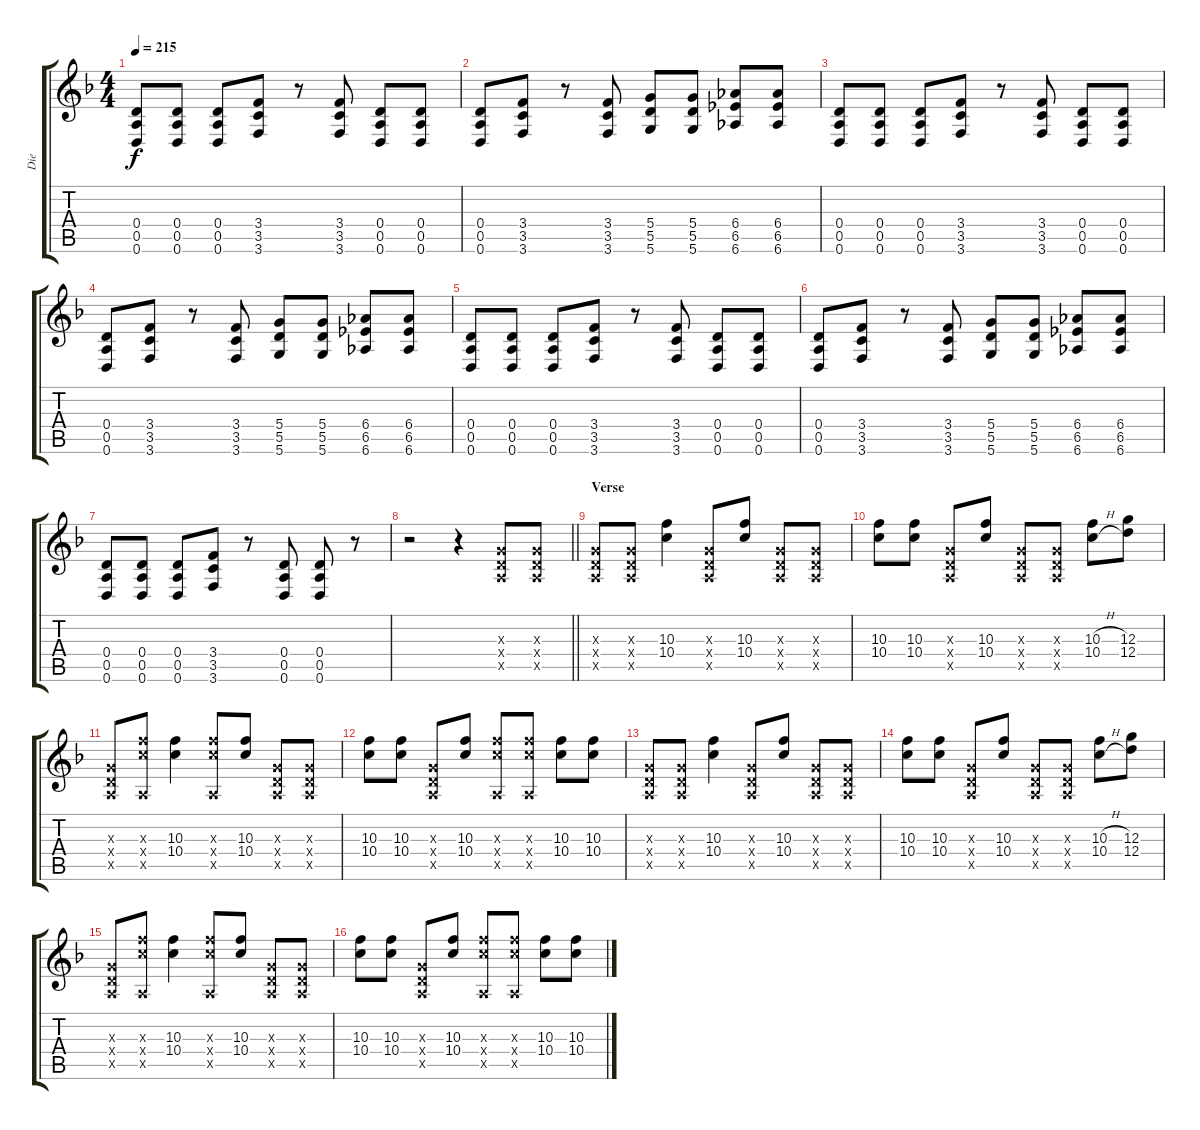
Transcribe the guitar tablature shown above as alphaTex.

\track ("Die" "Die") {instrument distortionguitar}
\staff {score tabs}
\tuning (E4 B3 G3 D3 A2 D2) {hide}
\ts (4 4)
\tempo 215
\clef g2
\ks f
(0.4 0.5 0.6).8{dy f} (0.4 0.5 0.6).8 (0.4 0.5 0.6).8 (3.4 3.5 3.6).8 r.8 (3.4 3.5 3.6).8 (0.4 0.5 0.6).8 (0.4 0.5 0.6).8 |
(0.4 0.5 0.6).8 (3.4 3.5 3.6).8 r.8 (3.4 3.5 3.6).8 (5.4 5.5 5.6).8 (5.4 5.5 5.6).8 (6.4 6.5 6.6).8 (6.4 6.5 6.6).8 |
(0.4 0.5 0.6).8 (0.4 0.5 0.6).8 (0.4 0.5 0.6).8 (3.4 3.5 3.6).8 r.8 (3.4 3.5 3.6).8 (0.4 0.5 0.6).8 (0.4 0.5 0.6).8 |
(0.4 0.5 0.6).8 (3.4 3.5 3.6).8 r.8 (3.4 3.5 3.6).8 (5.4 5.5 5.6).8 (5.4 5.5 5.6).8 (6.4 6.5 6.6).8 (6.4 6.5 6.6).8 |
(0.4 0.5 0.6).8 (0.4 0.5 0.6).8 (0.4 0.5 0.6).8 (3.4 3.5 3.6).8 r.8 (3.4 3.5 3.6).8 (0.4 0.5 0.6).8 (0.4 0.5 0.6).8 |
(0.4 0.5 0.6).8 (3.4 3.5 3.6).8 r.8 (3.4 3.5 3.6).8 (5.4 5.5 5.6).8 (5.4 5.5 5.6).8 (6.4 6.5 6.6).8 (6.4 6.5 6.6).8 |
(0.4 0.5 0.6).8 (0.4 0.5 0.6).8 (0.4 0.5 0.6).8 (3.4 3.5 3.6).8 r.8 (0.4 0.5 0.6).8 (0.4 0.5 0.6).8 r.8 |
\barLineRight lightlight
r.2 r.4 (0.3{x} 0.4{x} 0.5{x}).8{instrument electricguitarclean} (0.3{x} 0.4{x} 0.5{x}).8 |
\section ("" "Verse")
(0.3{x} 0.4{x} 0.5{x}).8 (0.3{x} 0.4{x} 0.5{x}).8 (10.3 10.4).4 (0.3{x} 0.4{x} 0.5{x}).8 (10.3 10.4).8 (0.3{x} 0.4{x} 0.5{x}).8 (0.3{x} 0.4{x} 0.5{x}).8 |
(10.3 10.4).8 (10.3 10.4).8 (0.3{x} 0.4{x} 0.5{x}).8 (10.3 10.4).8 (0.3{x} 0.4{x} 0.5{x}).8 (0.3{x} 0.4{x} 0.5{x}).8 (10.3{h} 10.4{h}).8 (12.3 12.4).8 |
(0.3{x} 0.4{x} 0.5{x}).8 (10.3{x} 10.4{x} 0.5{x}).8 (10.3 10.4).4 (10.3{x} 10.4{x} 0.5{x}).8 (10.3 10.4).8 (0.3{x} 0.4{x} 0.5{x}).8 (0.3{x} 0.4{x} 0.5{x}).8 |
(10.3 10.4).8 (10.3 10.4).8 (0.3{x} 0.4{x} 0.5{x}).8 (10.3 10.4).8 (10.3{x} 10.4{x} 0.5{x}).8 (10.3{x} 10.4{x} 0.5{x}).8 (10.3 10.4).8 (10.3 10.4).8 |
(0.3{x} 0.4{x} 0.5{x}).8 (0.3{x} 0.4{x} 0.5{x}).8 (10.3 10.4).4 (0.3{x} 0.4{x} 0.5{x}).8 (10.3 10.4).8 (0.3{x} 0.4{x} 0.5{x}).8 (0.3{x} 0.4{x} 0.5{x}).8 |
(10.3 10.4).8 (10.3 10.4).8 (0.3{x} 0.4{x} 0.5{x}).8 (10.3 10.4).8 (0.3{x} 0.4{x} 0.5{x}).8 (0.3{x} 0.4{x} 0.5{x}).8 (10.3{h} 10.4{h}).8 (12.3 12.4).8 |
(0.3{x} 0.4{x} 0.5{x}).8 (10.3{x} 10.4{x} 0.5{x}).8 (10.3 10.4).4 (10.3{x} 10.4{x} 0.5{x}).8 (10.3 10.4).8 (0.3{x} 0.4{x} 0.5{x}).8 (0.3{x} 0.4{x} 0.5{x}).8 |
(10.3 10.4).8 (10.3 10.4).8 (0.3{x} 0.4{x} 0.5{x}).8 (10.3 10.4).8 (10.3{x} 10.4{x} 0.5{x}).8 (10.3{x} 10.4{x} 0.5{x}).8 (10.3 10.4).8 (10.3 10.4).8
